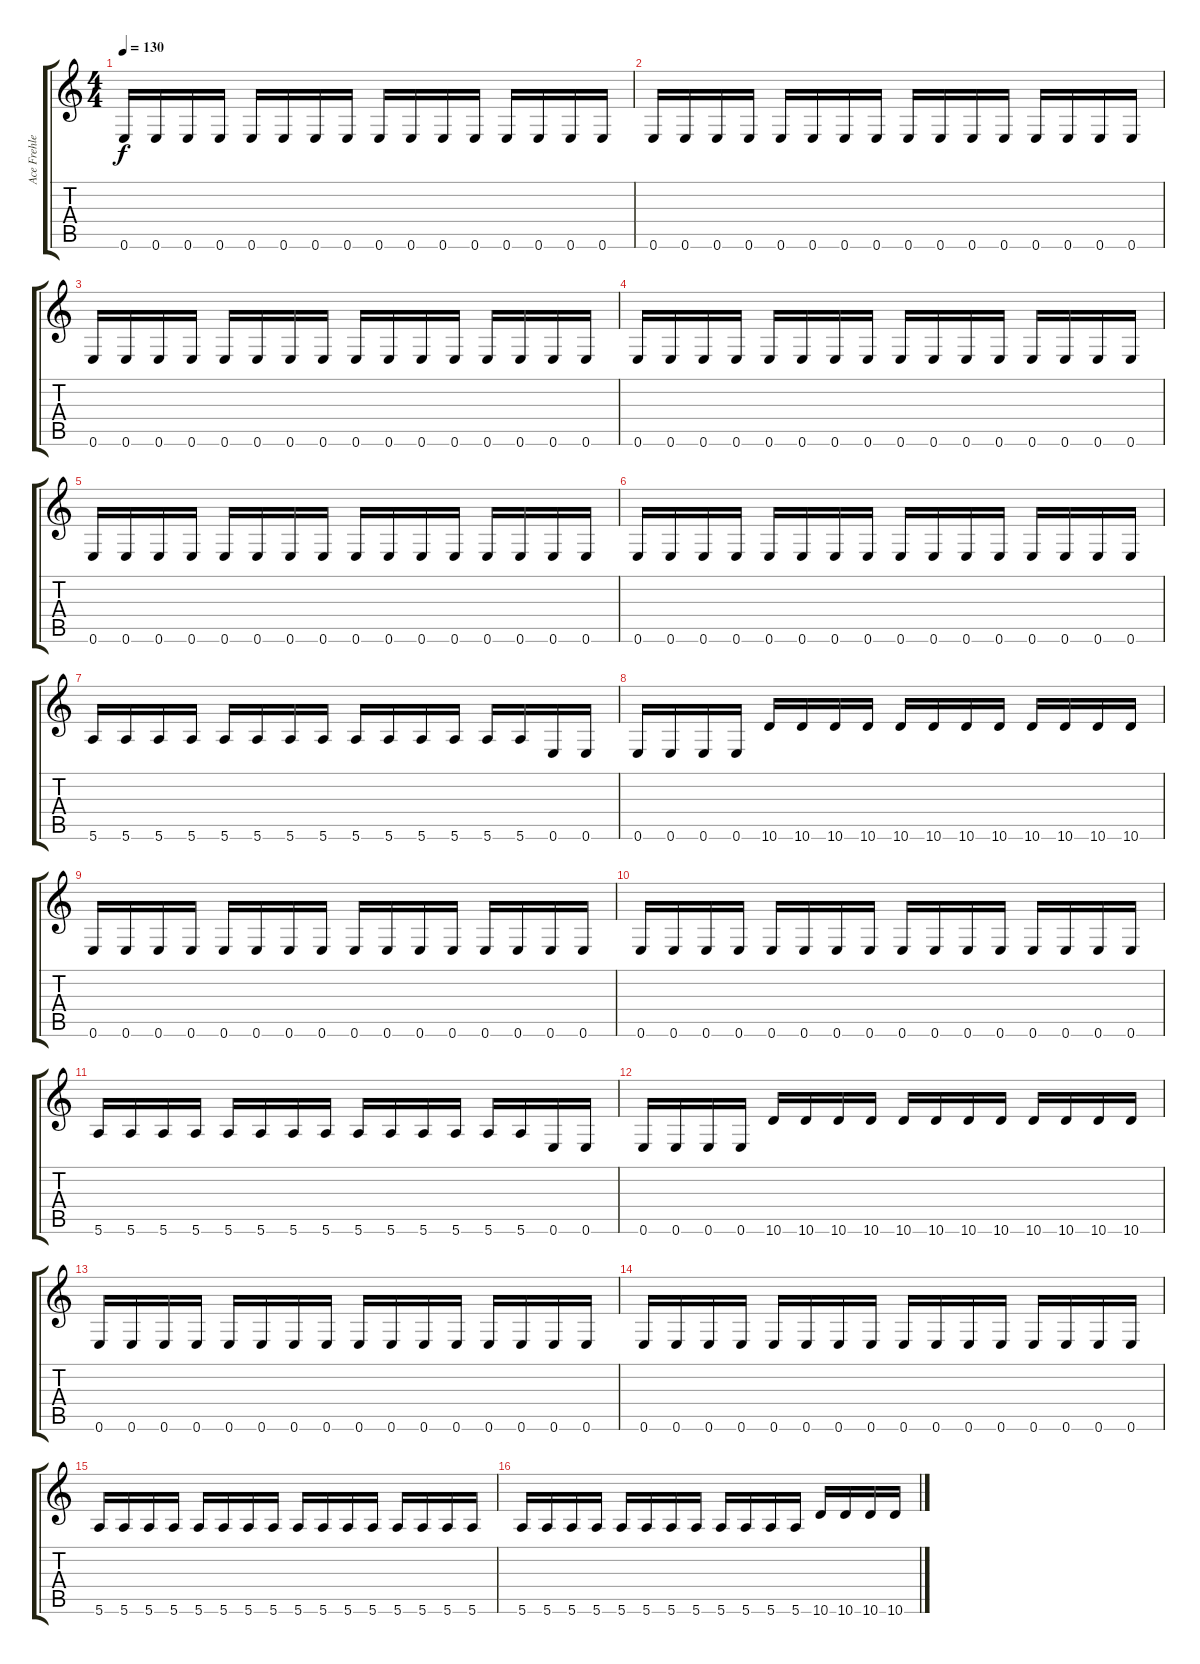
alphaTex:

\track ("Ace Frehley" "Ace Frehle") {instrument electricguitarmuted}
\staff {score tabs}
\tuning (E4 B3 G3 D3 A2 E2) {hide}
\ts (4 4)
\tempo 130
\clef g2
\ks c
0.6.16{dy f instrument electricguitarmuted} 0.6.16 0.6.16 0.6.16 0.6.16 0.6.16 0.6.16 0.6.16 0.6.16 0.6.16 0.6.16 0.6.16 0.6.16 0.6.16 0.6.16 0.6.16 |
0.6.16 0.6.16 0.6.16 0.6.16 0.6.16 0.6.16 0.6.16 0.6.16 0.6.16 0.6.16 0.6.16 0.6.16 0.6.16 0.6.16 0.6.16 0.6.16 |
0.6.16 0.6.16 0.6.16 0.6.16 0.6.16 0.6.16 0.6.16 0.6.16 0.6.16 0.6.16 0.6.16 0.6.16 0.6.16 0.6.16 0.6.16 0.6.16 |
0.6.16 0.6.16 0.6.16 0.6.16 0.6.16 0.6.16 0.6.16 0.6.16 0.6.16 0.6.16 0.6.16 0.6.16 0.6.16 0.6.16 0.6.16 0.6.16 |
0.6.16 0.6.16 0.6.16 0.6.16 0.6.16 0.6.16 0.6.16 0.6.16 0.6.16 0.6.16 0.6.16 0.6.16 0.6.16 0.6.16 0.6.16 0.6.16 |
0.6.16 0.6.16 0.6.16 0.6.16 0.6.16 0.6.16 0.6.16 0.6.16 0.6.16 0.6.16 0.6.16 0.6.16 0.6.16 0.6.16 0.6.16 0.6.16 |
5.6.16 5.6.16 5.6.16 5.6.16 5.6.16 5.6.16 5.6.16 5.6.16 5.6.16 5.6.16 5.6.16 5.6.16 5.6.16 5.6.16 0.6.16 0.6.16 |
0.6.16 0.6.16 0.6.16 0.6.16 10.6.16 10.6.16 10.6.16 10.6.16 10.6.16 10.6.16 10.6.16 10.6.16 10.6.16 10.6.16 10.6.16 10.6.16 |
0.6.16 0.6.16 0.6.16 0.6.16 0.6.16 0.6.16 0.6.16 0.6.16 0.6.16 0.6.16 0.6.16 0.6.16 0.6.16 0.6.16 0.6.16 0.6.16 |
0.6.16 0.6.16 0.6.16 0.6.16 0.6.16 0.6.16 0.6.16 0.6.16 0.6.16 0.6.16 0.6.16 0.6.16 0.6.16 0.6.16 0.6.16 0.6.16 |
5.6.16 5.6.16 5.6.16 5.6.16 5.6.16 5.6.16 5.6.16 5.6.16 5.6.16 5.6.16 5.6.16 5.6.16 5.6.16 5.6.16 0.6.16 0.6.16 |
0.6.16 0.6.16 0.6.16 0.6.16 10.6.16 10.6.16 10.6.16 10.6.16 10.6.16 10.6.16 10.6.16 10.6.16 10.6.16 10.6.16 10.6.16 10.6.16 |
0.6.16 0.6.16 0.6.16 0.6.16 0.6.16 0.6.16 0.6.16 0.6.16 0.6.16 0.6.16 0.6.16 0.6.16 0.6.16 0.6.16 0.6.16 0.6.16 |
0.6.16 0.6.16 0.6.16 0.6.16 0.6.16 0.6.16 0.6.16 0.6.16 0.6.16 0.6.16 0.6.16 0.6.16 0.6.16 0.6.16 0.6.16 0.6.16 |
5.6.16 5.6.16 5.6.16 5.6.16 5.6.16 5.6.16 5.6.16 5.6.16 5.6.16 5.6.16 5.6.16 5.6.16 5.6.16 5.6.16 5.6.16 5.6.16 |
5.6.16 5.6.16 5.6.16 5.6.16 5.6.16 5.6.16 5.6.16 5.6.16 5.6.16 5.6.16 5.6.16 5.6.16 10.6.16 10.6.16 10.6.16 10.6.16
